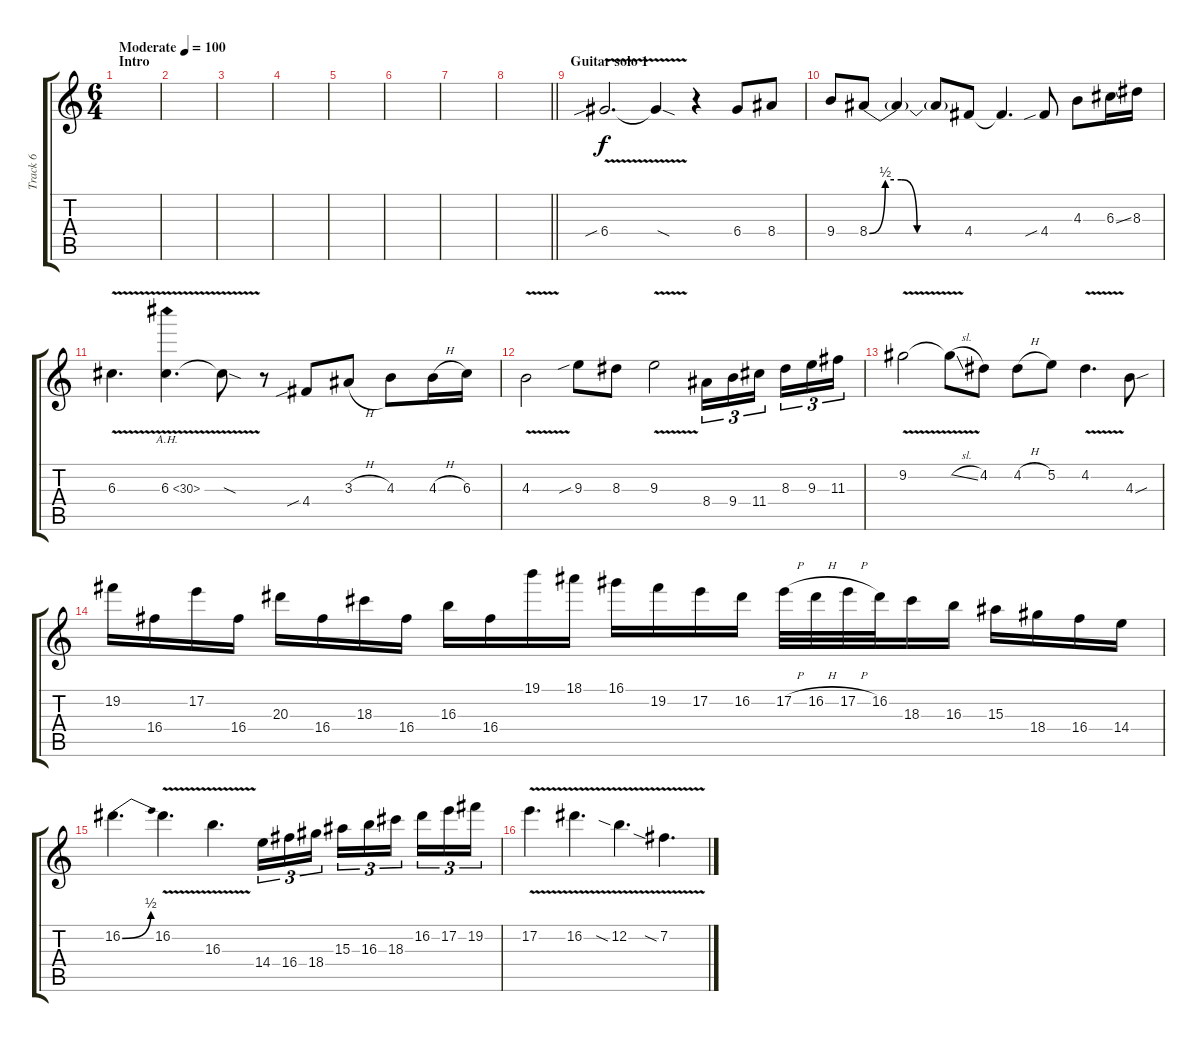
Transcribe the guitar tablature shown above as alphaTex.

\track ("Track 6" "Track 6") {instrument distortionguitar}
\staff {score tabs}
\tuning (E4 B3 G3 D3 A2 E2) {hide}
\ts (6 4)
\section ("" "Intro")
\tempo (100 "Moderate")
\clef g2
\ks c
|
|
|
|
|
|
|
\barLineRight lightlight
|
\section ("" "Guitar solo 1")
6.4{v sib}.2{d} 6.4{sod t}.4 r.4 6.4.8 8.4.8 |
9.4.8 8.4{be (custom 0 0 10 2 20 2 30 0 60 0)}.8 8.4{t}.4 8.4{t}.8 4.4.8 4.4{t}.4{d} 4.4{sib}.8 4.3.8 6.3{ss}.16 8.3.16 |
6.3{v}.4{d} 6.3{ah 24 v}.4{d} 6.3{sod t}.8 r.8 4.4{sib}.8 3.3{h}.8 4.3.8 4.3{h}.16 6.3.16 |
4.3{v}.2 9.3{sib}.8 8.3.8 9.3{v}.2 8.4.16{tu (3 2)} 9.4.16{tu (3 2)} 11.4.16{tu (3 2) beam splitsecondary} 8.3.16{tu (3 2)} 9.3.16{tu (3 2)} 11.3.16{tu (3 2)} |
9.2{v}.2 9.2{sl t}.8 4.2.8 4.2{h}.8 5.2.8 4.2{v}.4{d} 4.3{sou}.8 |
19.2.16 16.4.16 17.2.16 16.4.16 20.3.16 16.4.16 18.3.16 16.4.16 16.3.16 16.4.16 19.1.16 18.1.16 16.1.16 19.2.16 17.2.16 16.2.16 17.2{h}.32 16.2{h}.32 17.2{h}.32 16.2.32 18.3.16 16.3.16 15.3.16 18.4.16 16.4.16 14.4.16 |
16.2{be (bend 0 0 60 2)}.4{d} 16.2{v}.4{d} 16.3{v}.4{d} 14.4.16{tu (3 2)} 16.4.16{tu (3 2)} 18.4.16{tu (3 2) beam splitsecondary} 15.3.16{tu (3 2)} 16.3.16{tu (3 2)} 18.3.16{tu (3 2) beam splitsecondary} 16.2.16{tu (3 2)} 17.2.16{tu (3 2)} 19.2.16{tu (3 2)} |
17.2{v}.4{d} 16.2{v}.4{d} 12.2{v sia}.4{d} 7.2{v sia}.4{d}
